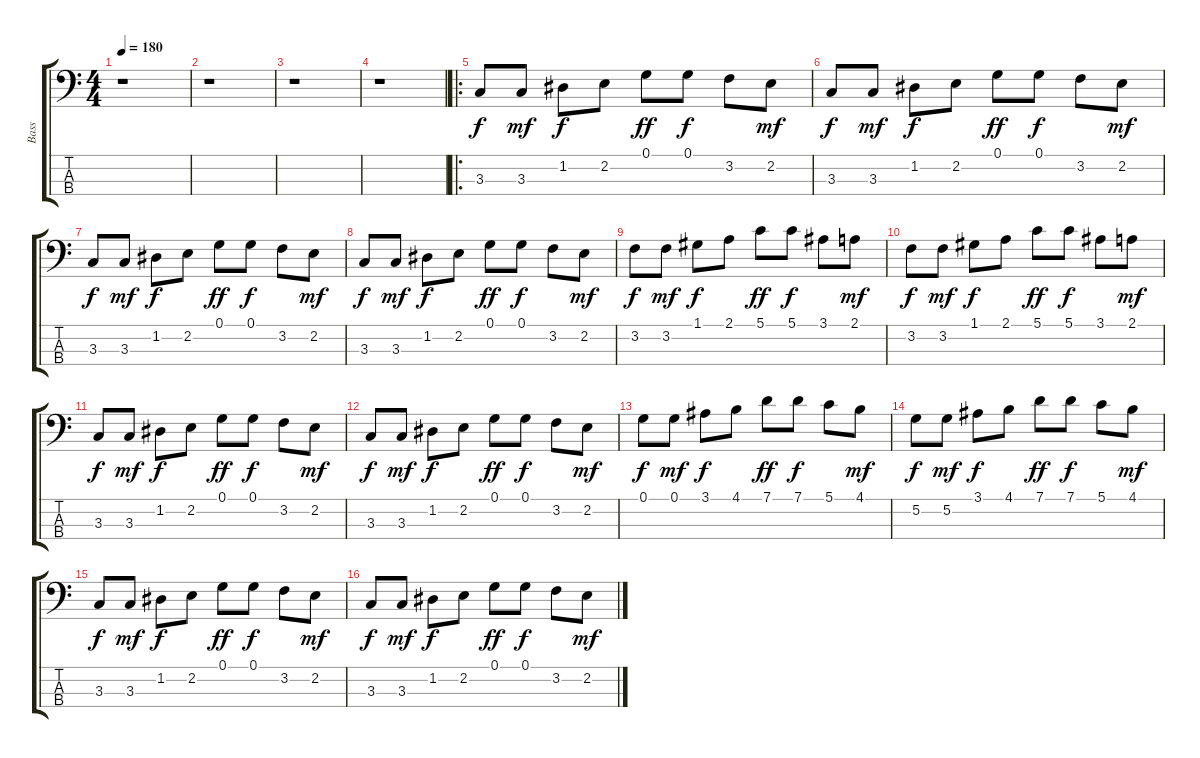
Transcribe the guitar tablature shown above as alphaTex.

\track ("Bass" "Bass") {instrument electricbasspick}
\staff {score tabs}
\tuning (G2 D2 A1 E1) {hide}
\ts (4 4)
\tempo 180
\clef f4
\ks c
r.1{dy f instrument electricbasspick} |
r.1 |
r.1 |
r.1 |
\ro
3.3.8 3.3.8{dy mf} 1.2.8{dy f} 2.2.8 0.1.8{dy ff} 0.1.8{dy f} 3.2.8 2.2.8{dy mf} |
3.3.8{dy f} 3.3.8{dy mf} 1.2.8{dy f} 2.2.8 0.1.8{dy ff} 0.1.8{dy f} 3.2.8 2.2.8{dy mf} |
3.3.8{dy f} 3.3.8{dy mf} 1.2.8{dy f} 2.2.8 0.1.8{dy ff} 0.1.8{dy f} 3.2.8 2.2.8{dy mf} |
3.3.8{dy f} 3.3.8{dy mf} 1.2.8{dy f} 2.2.8 0.1.8{dy ff} 0.1.8{dy f} 3.2.8 2.2.8{dy mf} |
3.2.8{dy f} 3.2.8{dy mf} 1.1.8{dy f} 2.1.8 5.1.8{dy ff} 5.1.8{dy f} 3.1.8 2.1.8{dy mf} |
3.2.8{dy f} 3.2.8{dy mf} 1.1.8{dy f} 2.1.8 5.1.8{dy ff} 5.1.8{dy f} 3.1.8 2.1.8{dy mf} |
3.3.8{dy f} 3.3.8{dy mf} 1.2.8{dy f} 2.2.8 0.1.8{dy ff} 0.1.8{dy f} 3.2.8 2.2.8{dy mf} |
3.3.8{dy f} 3.3.8{dy mf} 1.2.8{dy f} 2.2.8 0.1.8{dy ff} 0.1.8{dy f} 3.2.8 2.2.8{dy mf} |
0.1.8{dy f} 0.1.8{dy mf} 3.1.8{dy f} 4.1.8 7.1.8{dy ff} 7.1.8{dy f} 5.1.8 4.1.8{dy mf} |
5.2.8{dy f} 5.2.8{dy mf} 3.1.8{dy f} 4.1.8 7.1.8{dy ff} 7.1.8{dy f} 5.1.8 4.1.8{dy mf} |
3.3.8{dy f} 3.3.8{dy mf} 1.2.8{dy f} 2.2.8 0.1.8{dy ff} 0.1.8{dy f} 3.2.8 2.2.8{dy mf} |
3.3.8{dy f} 3.3.8{dy mf} 1.2.8{dy f} 2.2.8 0.1.8{dy ff} 0.1.8{dy f} 3.2.8 2.2.8{dy mf}
